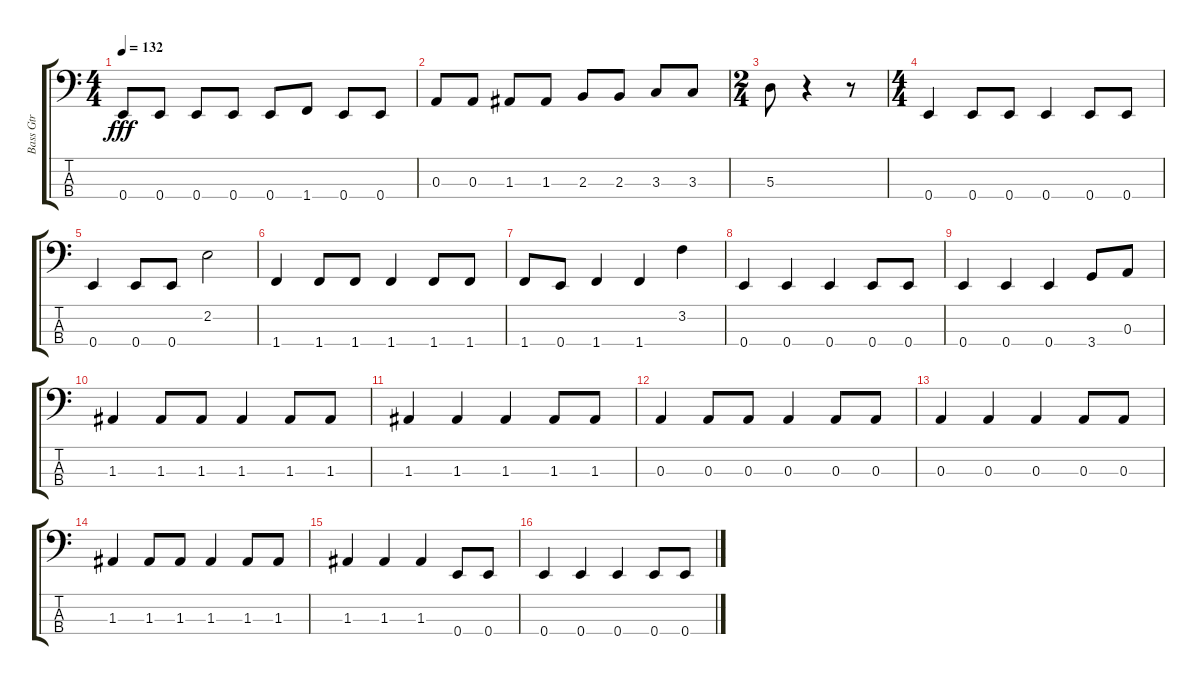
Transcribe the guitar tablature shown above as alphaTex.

\track ("Bass Gtr" "Bass Gtr") {instrument electricbasspick}
\staff {score tabs}
\tuning (G2 D2 A1 E1) {hide}
\ts (4 4)
\tempo 132
\clef f4
\ks c
0.4.8{dy fff} 0.4.8 0.4.8 0.4.8 0.4.8 1.4.8 0.4.8 0.4.8 |
0.3.8 0.3.8 1.3.8 1.3.8 2.3.8 2.3.8 3.3.8 3.3.8 |
\ts (2 4)
5.3.8 r.4 r.8 |
\ts (4 4)
0.4.4 0.4.8 0.4.8 0.4.4 0.4.8 0.4.8 |
0.4.4 0.4.8 0.4.8 2.2.2 |
1.4.4 1.4.8 1.4.8 1.4.4 1.4.8 1.4.8 |
1.4.8 0.4.8 1.4.4 1.4.4 3.2.4 |
0.4.4 0.4.4 0.4.4 0.4.8 0.4.8 |
0.4.4 0.4.4 0.4.4 3.4.8 0.3.8 |
1.3.4 1.3.8 1.3.8 1.3.4 1.3.8 1.3.8 |
1.3.4 1.3.4 1.3.4 1.3.8 1.3.8 |
0.3.4 0.3.8 0.3.8 0.3.4 0.3.8 0.3.8 |
0.3.4 0.3.4 0.3.4 0.3.8 0.3.8 |
1.3.4 1.3.8 1.3.8 1.3.4 1.3.8 1.3.8 |
1.3.4 1.3.4 1.3.4 0.4.8 0.4.8 |
0.4.4 0.4.4 0.4.4 0.4.8 0.4.8
